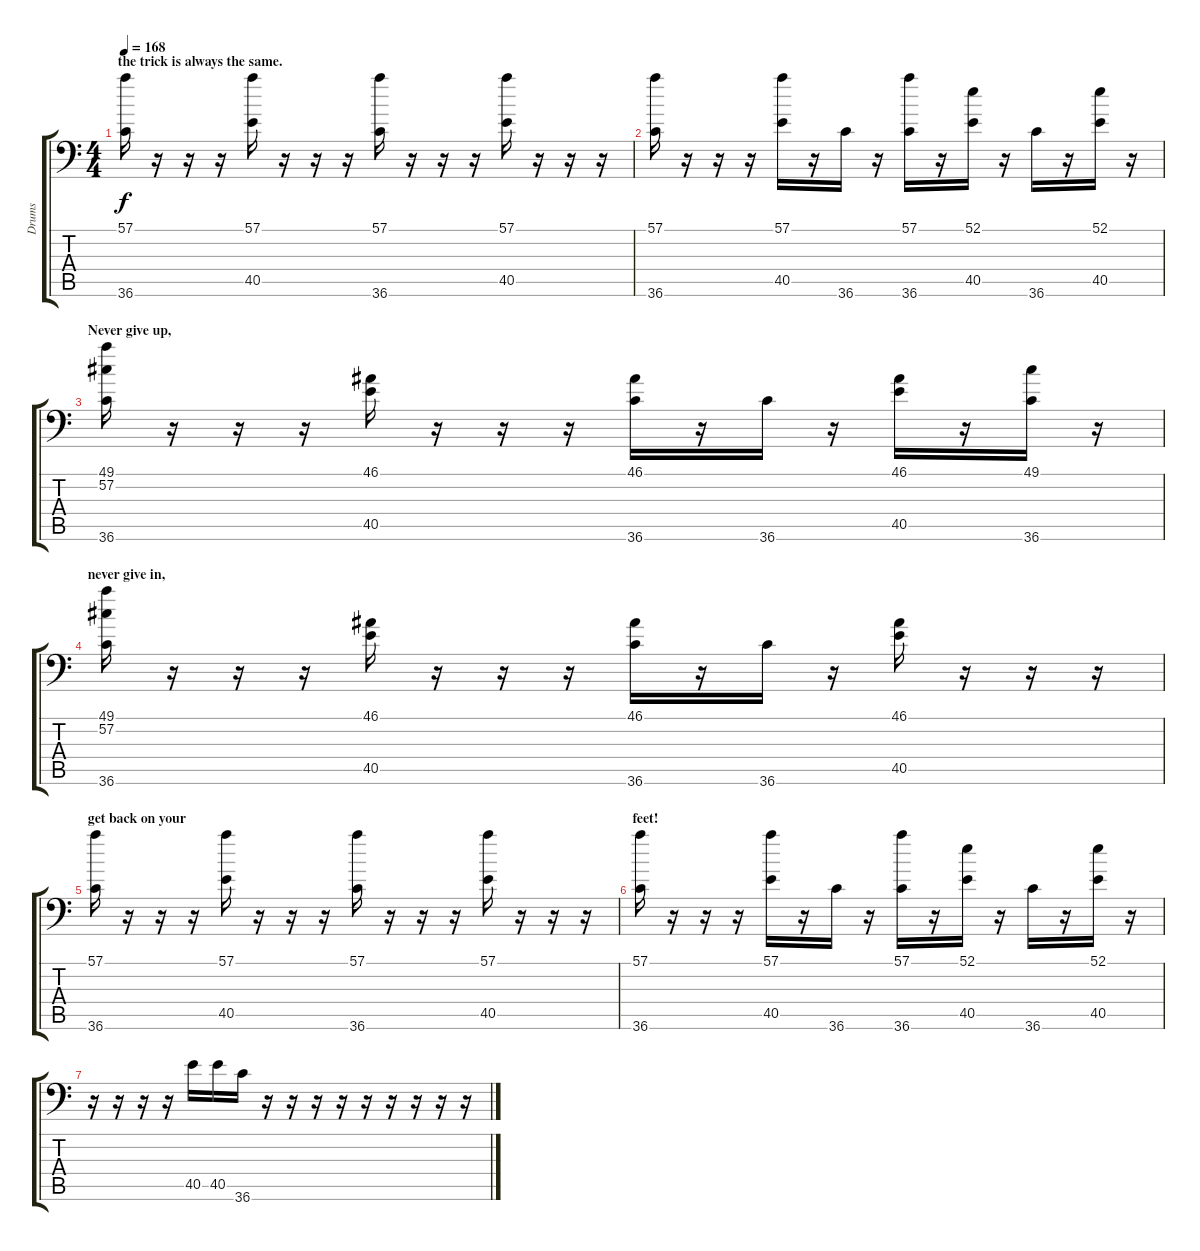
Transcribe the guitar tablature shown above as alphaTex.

\track ("Drums" "Drums") {instrument acousticgrandpiano}
\staff {score tabs}
\tuning (C-1 C-1 C-1 C-1 C-1 C-1) {hide}
\ts (4 4)
\section ("" "the trick is always the same.")
\tempo 168
\clef f4
\ks c
(57.1 36.6).16{dy f} r.16 r.16 r.16 (57.1 40.5).16 r.16 r.16 r.16 (57.1 36.6).16 r.16 r.16 r.16 (57.1 40.5).16 r.16 r.16 r.16 |
(57.1 36.6).16 r.16 r.16 r.16 (57.1 40.5).16 r.16 36.6.16 r.16 (57.1 36.6).16 r.16 (52.1 40.5).16 r.16 36.6.16 r.16 (52.1 40.5).16 r.16 |
\section ("" "Never give up,")
(49.1 57.2 36.6).16 r.16 r.16 r.16 (46.1 40.5).16 r.16 r.16 r.16 (46.1 36.6).16 r.16 36.6.16 r.16 (46.1 40.5).16 r.16 (49.1 36.6).16 r.16 |
\section ("" "never give in,")
(49.1 57.2 36.6).16 r.16 r.16 r.16 (46.1 40.5).16 r.16 r.16 r.16 (46.1 36.6).16 r.16 36.6.16 r.16 (46.1 40.5).16 r.16 r.16 r.16 |
\section ("" "get back on your")
(57.1 36.6).16 r.16 r.16 r.16 (57.1 40.5).16 r.16 r.16 r.16 (57.1 36.6).16 r.16 r.16 r.16 (57.1 40.5).16 r.16 r.16 r.16 |
\section ("" "feet!")
(57.1 36.6).16 r.16 r.16 r.16 (57.1 40.5).16 r.16 36.6.16 r.16 (57.1 36.6).16 r.16 (52.1 40.5).16 r.16 36.6.16 r.16 (52.1 40.5).16 r.16 |
r.16 r.16 r.16 r.16 40.5.16 40.5.16 36.6.16 r.16 r.16 r.16 r.16 r.16 r.16 r.16 r.16 r.16
